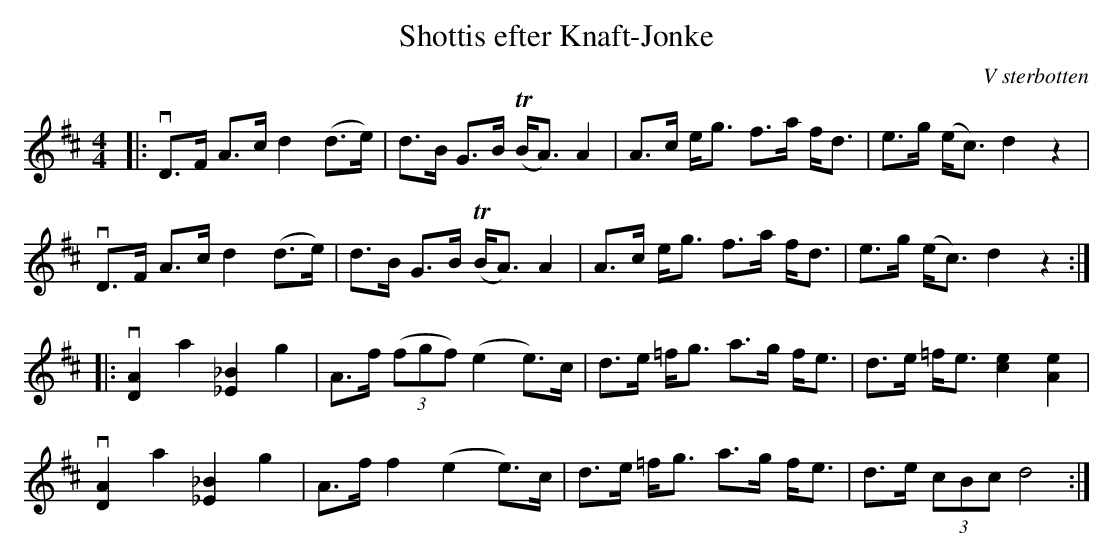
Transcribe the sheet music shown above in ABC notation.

X:1
T: Shottis efter Knaft-Jonke
O: V sterbotten
M: 4/4
L: 1/8
K: D
|: vD>F A>c d2 (d>e) | d>B G>B T(B<A) A2 | A>c e<g f>a f<d | e>g (e<c) d2 z2 |
vD>F A>c d2 (d>e) | d>B G>B T(B<A) A2 | A>c e<g f>a f<d | e>g (e<c) d2 z2 :|:
v[DA]2 a2 [_E_B]2 g2 | A>f (3(fgf) (e2 e)>c | d>e =f<g a>g f<e | d>e =f<e [e2c2] [e2A2] |
v[DA]2 a2 [_E_B]2 g2 | A>f f2 (e2 e)>c | d>e =f<g a>g f<e | d>e (3cBc d4 :|
